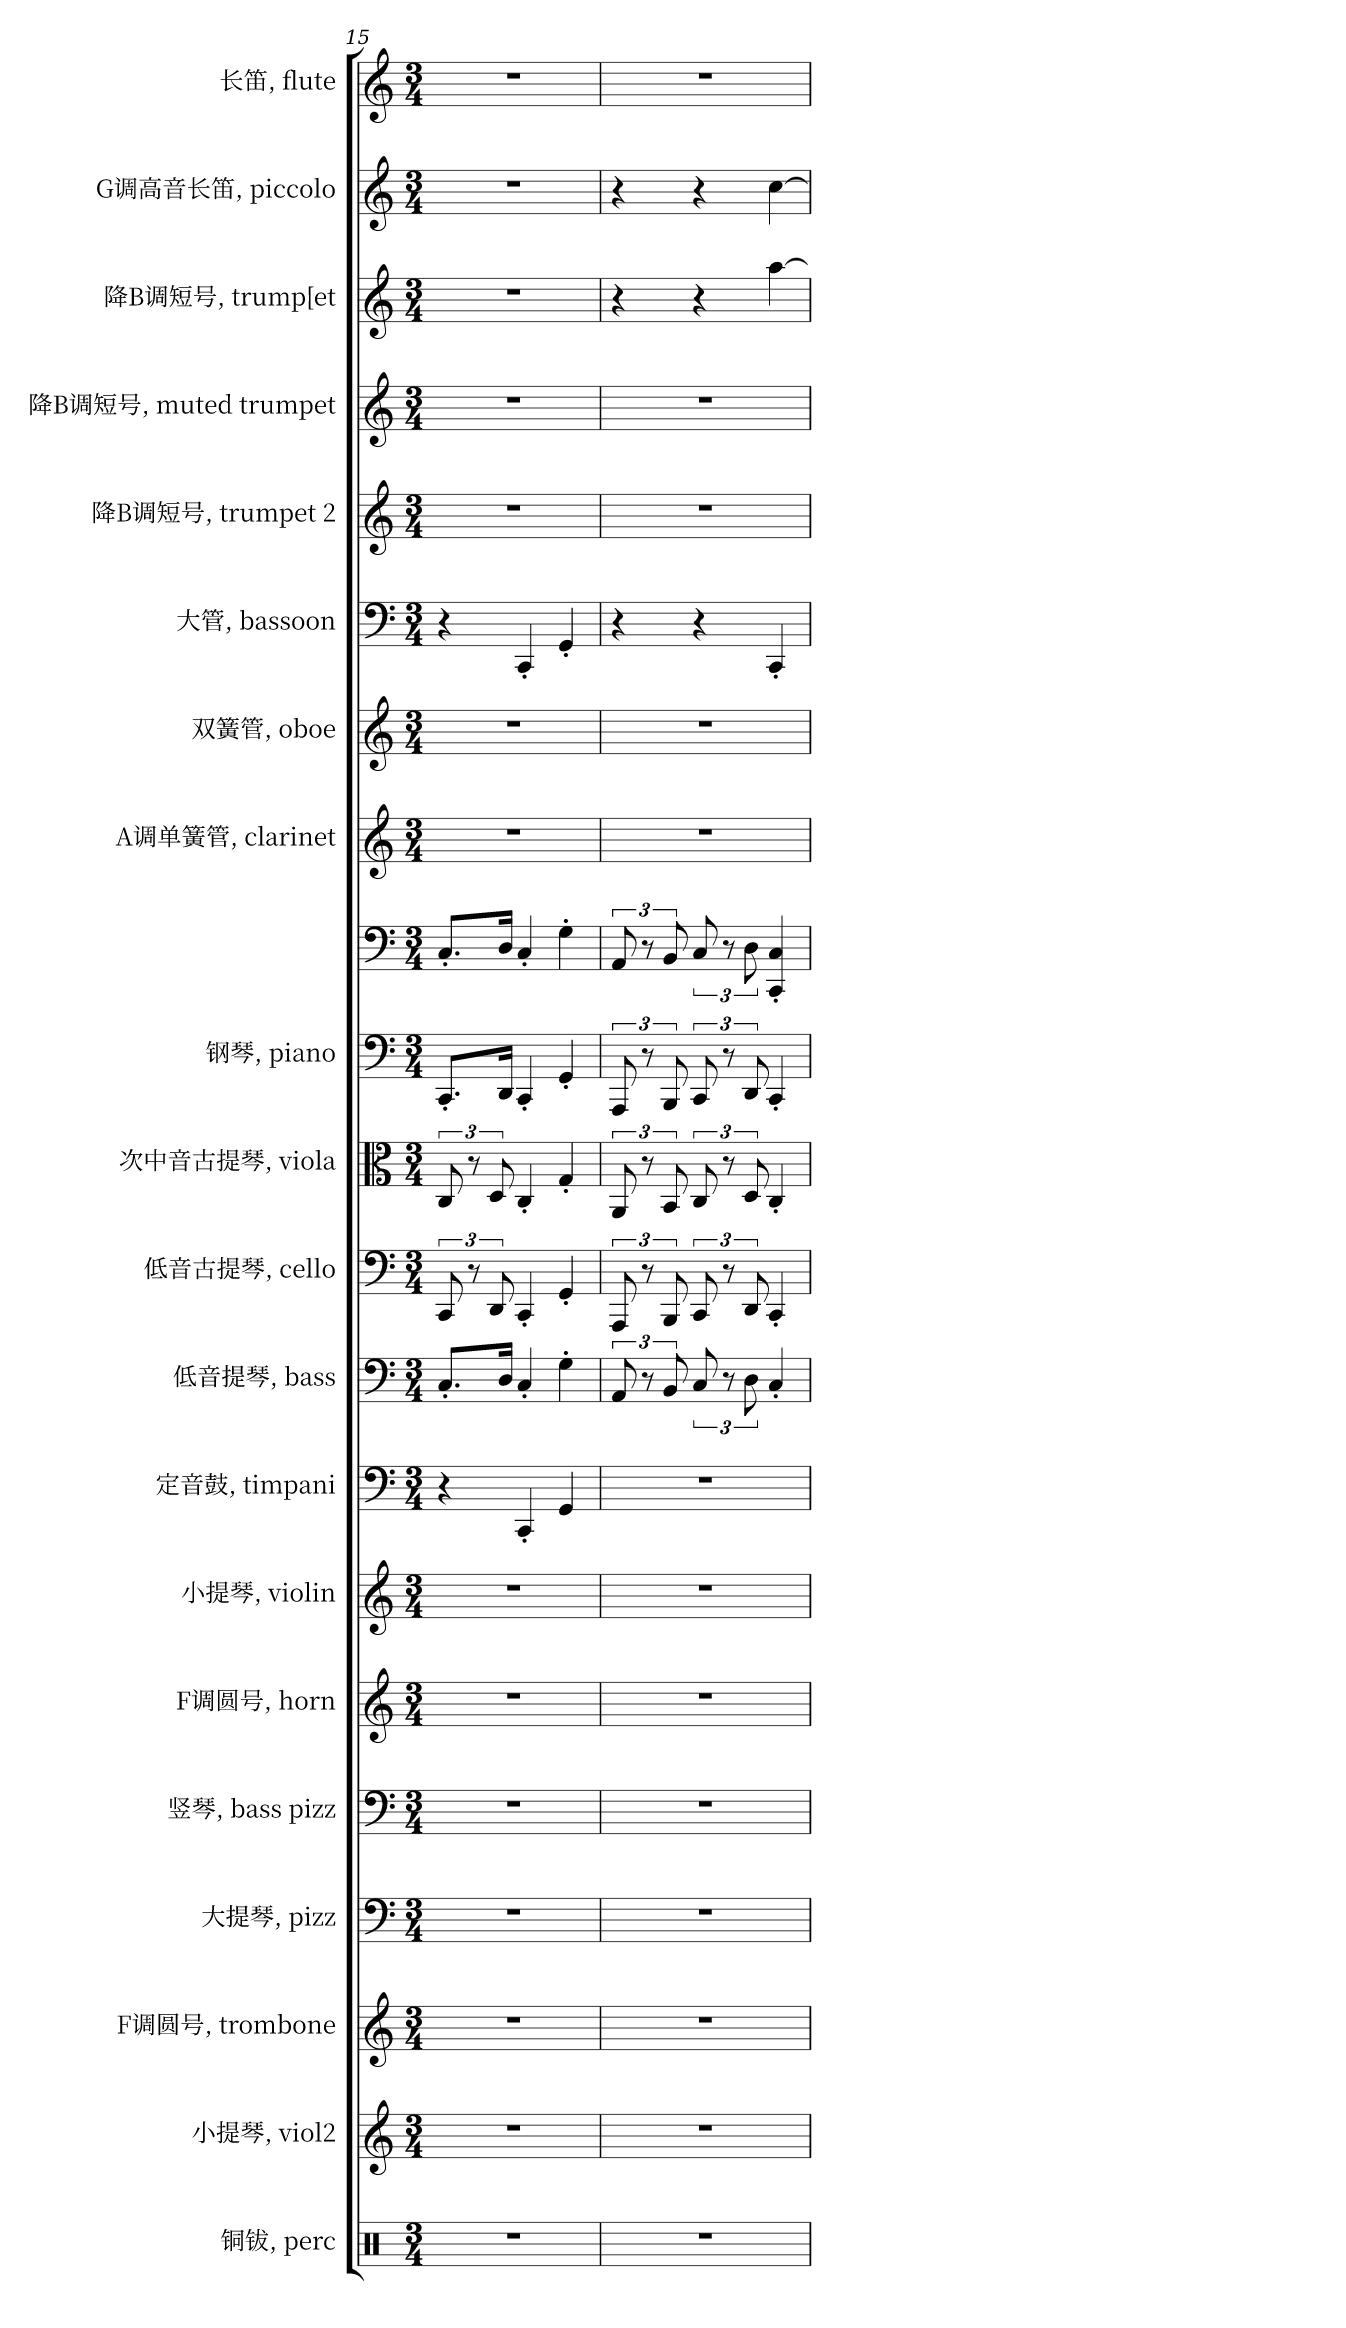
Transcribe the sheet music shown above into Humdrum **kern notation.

**kern	**kern	**kern	**kern	**kern	**kern	**kern	**kern	**kern	**kern	**kern	**kern	**kern	**kern	**kern	**kern	**kern	**kern	**kern	**kern	**kern
*part20	*part19	*part18	*part17	*part16	*part15	*part14	*part13	*part12	*part11	*part10	*part9	*part9	*part8	*part7	*part6	*part5	*part4	*part3	*part2	*part1
*staff21	*staff20	*staff19	*staff18	*staff17	*staff16	*staff15	*staff14	*staff13	*staff12	*staff11	*staff10	*staff9	*staff8	*staff7	*staff6	*staff5	*staff4	*staff3	*staff2	*staff1
*I"铜钹, perc	*I"小提琴, viol2	*I"F调圆号, trombone	*I"大提琴, pizz	*I"竖琴, bass pizz	*I"F调圆号, horn	*I"小提琴, violin	*I"定音鼓, timpani	*I"低音提琴, bass	*I"低音古提琴, cello	*I"次中音古提琴, viola	*I"钢琴, piano	*	*I"A调单簧管, clarinet	*I"双簧管, oboe	*I"大管, bassoon	*I"降B调短号, trumpet 2	*I"降B调短号, muted trumpet	*I"降B调短号, trump[et	*I"G调高音长笛, piccolo	*I"长笛, flute
*	*	*	*	*	*I'F Hn.	*I'Vln.	*I'Timp.	*	*	*	*I'Pno.	*	*I'A Cl.	*I'Ob.	*I'Bsn.	*	*	*	*	*I'Fl.
!!LO:PB:g=z
*clefX	*clefG2	*clefG2	*clefF4	*clefF4	*clefG2	*clefG2	*clefF4	*clefF4	*clefF4	*clefC3	*clefF4	*clefF4	*clefG2	*clefG2	*clefF4	*clefG2	*clefG2	*clefG2	*clefG2	*clefG2
*	*	*ITrd4c7	*	*	*ITrd4c7	*	*	*ITrd7c12	*	*	*	*	*ITrd2c3	*	*	*ITrd1c2	*ITrd1c2	*ITrd1c2	*ITrd-4c-7	*
*k[]	*k[]	*k[b-]	*k[]	*k[]	*k[b-]	*k[]	*k[]	*k[]	*k[]	*k[]	*k[]	*k[]	*k[f#c#g#]	*k[]	*k[]	*k[b-e-]	*k[b-e-]	*k[b-e-]	*k[f#]	*k[]
*M3/4	*M3/4	*M3/4	*M3/4	*M3/4	*M3/4	*M3/4	*M3/4	*M3/4	*M3/4	*M3/4	*M3/4	*M3/4	*M3/4	*M3/4	*M3/4	*M3/4	*M3/4	*M3/4	*M3/4	*M3/4
=15	=15	=15	=15	=15	=15	=15	=15	=15	=15	=15	=15	=15	=15	=15	=15	=15	=15	=15	=15	=15
2.r	2.r	2.r	2.r	2.r	2.r	2.r	4r	8.CC'/L	12CC/	12C/	8.CC'/L	8.C'/L	2.r	2.r	4r	2.r	2.r	2.r	2.r	2.r
.	.	.	.	.	.	.	.	.	12r	12r	.	.	.	.	.	.	.	.	.	.
.	.	.	.	.	.	.	.	.	12DD/	12D/	.	.	.	.	.	.	.	.	.	.
.	.	.	.	.	.	.	.	16DD/Jk	.	.	16DD/Jk	16D/Jk	.	.	.	.	.	.	.	.
.	.	.	.	.	.	.	4CC'/	4CC'/	4CC'/	4C'/	4CC'/	4C'/	.	.	4CC'/	.	.	.	.	.
.	.	.	.	.	.	.	4GG/	4GG'\	4GG'/	4G'/	4GG'/	4G'\	.	.	4GG'/	.	.	.	.	.
=16	=16	=16	=16	=16	=16	=16	=16	=16	=16	=16	=16	=16	=16	=16	=16	=16	=16	=16	=16	=16
2.r	2.r	2.r	2.r	2.r	2.r	2.r	2.r	12AAA/	12AAA/	12AA/	12AAA/	12AA/	2.r	2.r	4r	2.r	2.r	4r	4r	2.r
.	.	.	.	.	.	.	.	12r	12r	12r	12r	12r	.	.	.	.	.	.	.	.
.	.	.	.	.	.	.	.	12BBB/	12BBB/	12BB/	12BBB/	12BB/	.	.	.	.	.	.	.	.
.	.	.	.	.	.	.	.	12CC/	12CC/	12C/	12CC/	12C/	.	.	4r	.	.	4r	4r	.
.	.	.	.	.	.	.	.	12r	12r	12r	12r	12r	.	.	.	.	.	.	.	.
.	.	.	.	.	.	.	.	12DD\	12DD/	12D/	12DD/	12D\	.	.	.	.	.	.	.	.
.	.	.	.	.	.	.	.	4CC'/	4CC'/	4C'/	4CC'/	4CC/' 4C/'	.	.	4CC'/	.	.	[4gg\	[4gg\	.
=	=	=	=	=	=	=	=	=	=	=	=	=	=	=	=	=	=	=	=	=
*-	*-	*-	*-	*-	*-	*-	*-	*-	*-	*-	*-	*-	*-	*-	*-	*-	*-	*-	*-	*-
